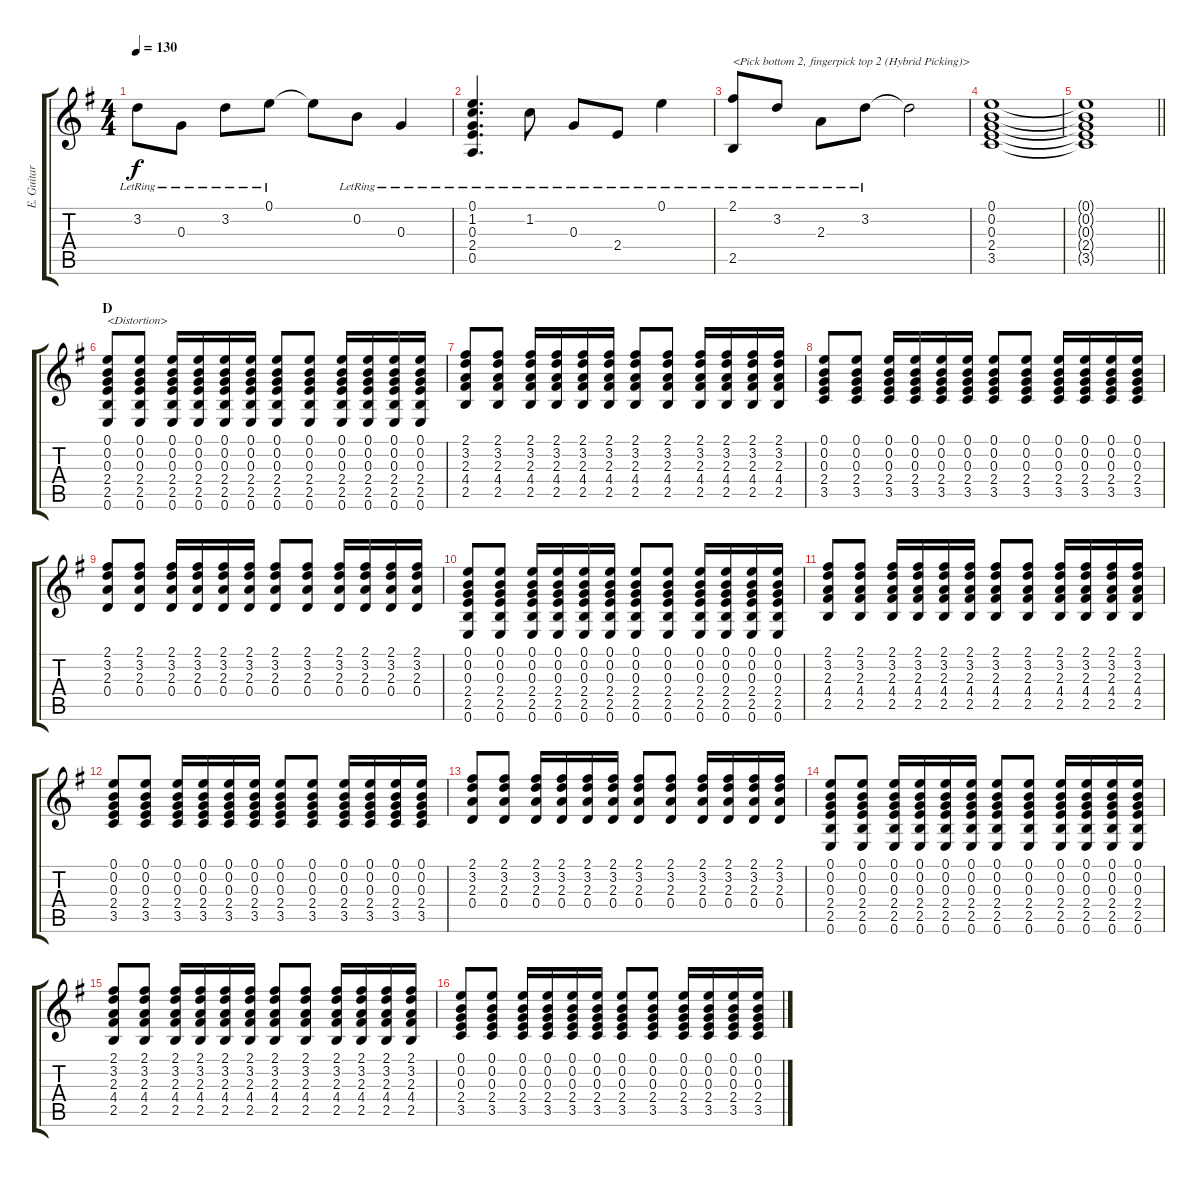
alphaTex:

\track ("E. Guitar II" "E. Guitar ") {instrument electricguitarclean}
\staff {score tabs}
\tuning (E4 B3 G3 D3 A2 E2) {hide}
\ts (4 4)
\tempo 130
\clef g2
\ks g
3.2{lr}.8{dy f} 0.3{lr}.8 3.2{lr}.8 0.1{lr}.8 0.1{t}.8 0.2{lr}.8 0.3{lr}.4 |
(0.1{lr} 1.2{lr} 0.3{lr} 2.4{lr} 0.5{lr}).4{d} 1.2{lr}.8 0.3{lr}.8 2.4{lr}.8 0.1{lr}.4 |
(2.1{lr} 2.5{lr}).8{txt "<Pick bottom 2, fingerpick top 2 (Hybrid Picking)>"} 3.2{lr}.8 2.3{lr}.8 3.2{lr}.8 3.2{t}.2 |
(0.1 0.2 0.3 2.4 3.5).1 |
\barLineRight lightlight
(0.1{t} 0.2{t} 0.3{t} 2.4{t} 3.5{t}).1 |
\section ("" "D")
(0.1 0.2 0.3 2.4 2.5 0.6).8{txt "<Distortion>" instrument overdrivenguitar} (0.1 0.2 0.3 2.4 2.5 0.6).8 (0.1 0.2 0.3 2.4 2.5 0.6).16 (0.1 0.2 0.3 2.4 2.5 0.6).16 (0.1 0.2 0.3 2.4 2.5 0.6).16 (0.1 0.2 0.3 2.4 2.5 0.6).16 (0.1 0.2 0.3 2.4 2.5 0.6).8 (0.1 0.2 0.3 2.4 2.5 0.6).8 (0.1 0.2 0.3 2.4 2.5 0.6).16 (0.1 0.2 0.3 2.4 2.5 0.6).16 (0.1 0.2 0.3 2.4 2.5 0.6).16 (0.1 0.2 0.3 2.4 2.5 0.6).16 |
(2.1 3.2 2.3 4.4 2.5).8 (2.1 3.2 2.3 4.4 2.5).8 (2.1 3.2 2.3 4.4 2.5).16 (2.1 3.2 2.3 4.4 2.5).16 (2.1 3.2 2.3 4.4 2.5).16 (2.1 3.2 2.3 4.4 2.5).16 (2.1 3.2 2.3 4.4 2.5).8 (2.1 3.2 2.3 4.4 2.5).8 (2.1 3.2 2.3 4.4 2.5).16 (2.1 3.2 2.3 4.4 2.5).16 (2.1 3.2 2.3 4.4 2.5).16 (2.1 3.2 2.3 4.4 2.5).16 |
(0.1 0.2 0.3 2.4 3.5).8 (0.1 0.2 0.3 2.4 3.5).8 (0.1 0.2 0.3 2.4 3.5).16 (0.1 0.2 0.3 2.4 3.5).16 (0.1 0.2 0.3 2.4 3.5).16 (0.1 0.2 0.3 2.4 3.5).16 (0.1 0.2 0.3 2.4 3.5).8 (0.1 0.2 0.3 2.4 3.5).8 (0.1 0.2 0.3 2.4 3.5).16 (0.1 0.2 0.3 2.4 3.5).16 (0.1 0.2 0.3 2.4 3.5).16 (0.1 0.2 0.3 2.4 3.5).16 |
(2.1 3.2 2.3 0.4).8 (2.1 3.2 2.3 0.4).8 (2.1 3.2 2.3 0.4).16 (2.1 3.2 2.3 0.4).16 (2.1 3.2 2.3 0.4).16 (2.1 3.2 2.3 0.4).16 (2.1 3.2 2.3 0.4).8 (2.1 3.2 2.3 0.4).8 (2.1 3.2 2.3 0.4).16 (2.1 3.2 2.3 0.4).16 (2.1 3.2 2.3 0.4).16 (2.1 3.2 2.3 0.4).16 |
(0.1 0.2 0.3 2.4 2.5 0.6).8 (0.1 0.2 0.3 2.4 2.5 0.6).8 (0.1 0.2 0.3 2.4 2.5 0.6).16 (0.1 0.2 0.3 2.4 2.5 0.6).16 (0.1 0.2 0.3 2.4 2.5 0.6).16 (0.1 0.2 0.3 2.4 2.5 0.6).16 (0.1 0.2 0.3 2.4 2.5 0.6).8 (0.1 0.2 0.3 2.4 2.5 0.6).8 (0.1 0.2 0.3 2.4 2.5 0.6).16 (0.1 0.2 0.3 2.4 2.5 0.6).16 (0.1 0.2 0.3 2.4 2.5 0.6).16 (0.1 0.2 0.3 2.4 2.5 0.6).16 |
(2.1 3.2 2.3 4.4 2.5).8 (2.1 3.2 2.3 4.4 2.5).8 (2.1 3.2 2.3 4.4 2.5).16 (2.1 3.2 2.3 4.4 2.5).16 (2.1 3.2 2.3 4.4 2.5).16 (2.1 3.2 2.3 4.4 2.5).16 (2.1 3.2 2.3 4.4 2.5).8 (2.1 3.2 2.3 4.4 2.5).8 (2.1 3.2 2.3 4.4 2.5).16 (2.1 3.2 2.3 4.4 2.5).16 (2.1 3.2 2.3 4.4 2.5).16 (2.1 3.2 2.3 4.4 2.5).16 |
(0.1 0.2 0.3 2.4 3.5).8 (0.1 0.2 0.3 2.4 3.5).8 (0.1 0.2 0.3 2.4 3.5).16 (0.1 0.2 0.3 2.4 3.5).16 (0.1 0.2 0.3 2.4 3.5).16 (0.1 0.2 0.3 2.4 3.5).16 (0.1 0.2 0.3 2.4 3.5).8 (0.1 0.2 0.3 2.4 3.5).8 (0.1 0.2 0.3 2.4 3.5).16 (0.1 0.2 0.3 2.4 3.5).16 (0.1 0.2 0.3 2.4 3.5).16 (0.1 0.2 0.3 2.4 3.5).16 |
(2.1 3.2 2.3 0.4).8 (2.1 3.2 2.3 0.4).8 (2.1 3.2 2.3 0.4).16 (2.1 3.2 2.3 0.4).16 (2.1 3.2 2.3 0.4).16 (2.1 3.2 2.3 0.4).16 (2.1 3.2 2.3 0.4).8 (2.1 3.2 2.3 0.4).8 (2.1 3.2 2.3 0.4).16 (2.1 3.2 2.3 0.4).16 (2.1 3.2 2.3 0.4).16 (2.1 3.2 2.3 0.4).16 |
(0.1 0.2 0.3 2.4 2.5 0.6).8 (0.1 0.2 0.3 2.4 2.5 0.6).8 (0.1 0.2 0.3 2.4 2.5 0.6).16 (0.1 0.2 0.3 2.4 2.5 0.6).16 (0.1 0.2 0.3 2.4 2.5 0.6).16 (0.1 0.2 0.3 2.4 2.5 0.6).16 (0.1 0.2 0.3 2.4 2.5 0.6).8 (0.1 0.2 0.3 2.4 2.5 0.6).8 (0.1 0.2 0.3 2.4 2.5 0.6).16 (0.1 0.2 0.3 2.4 2.5 0.6).16 (0.1 0.2 0.3 2.4 2.5 0.6).16 (0.1 0.2 0.3 2.4 2.5 0.6).16 |
(2.1 3.2 2.3 4.4 2.5).8 (2.1 3.2 2.3 4.4 2.5).8 (2.1 3.2 2.3 4.4 2.5).16 (2.1 3.2 2.3 4.4 2.5).16 (2.1 3.2 2.3 4.4 2.5).16 (2.1 3.2 2.3 4.4 2.5).16 (2.1 3.2 2.3 4.4 2.5).8 (2.1 3.2 2.3 4.4 2.5).8 (2.1 3.2 2.3 4.4 2.5).16 (2.1 3.2 2.3 4.4 2.5).16 (2.1 3.2 2.3 4.4 2.5).16 (2.1 3.2 2.3 4.4 2.5).16 |
(0.1 0.2 0.3 2.4 3.5).8 (0.1 0.2 0.3 2.4 3.5).8 (0.1 0.2 0.3 2.4 3.5).16 (0.1 0.2 0.3 2.4 3.5).16 (0.1 0.2 0.3 2.4 3.5).16 (0.1 0.2 0.3 2.4 3.5).16 (0.1 0.2 0.3 2.4 3.5).8 (0.1 0.2 0.3 2.4 3.5).8 (0.1 0.2 0.3 2.4 3.5).16 (0.1 0.2 0.3 2.4 3.5).16 (0.1 0.2 0.3 2.4 3.5).16 (0.1 0.2 0.3 2.4 3.5).16
